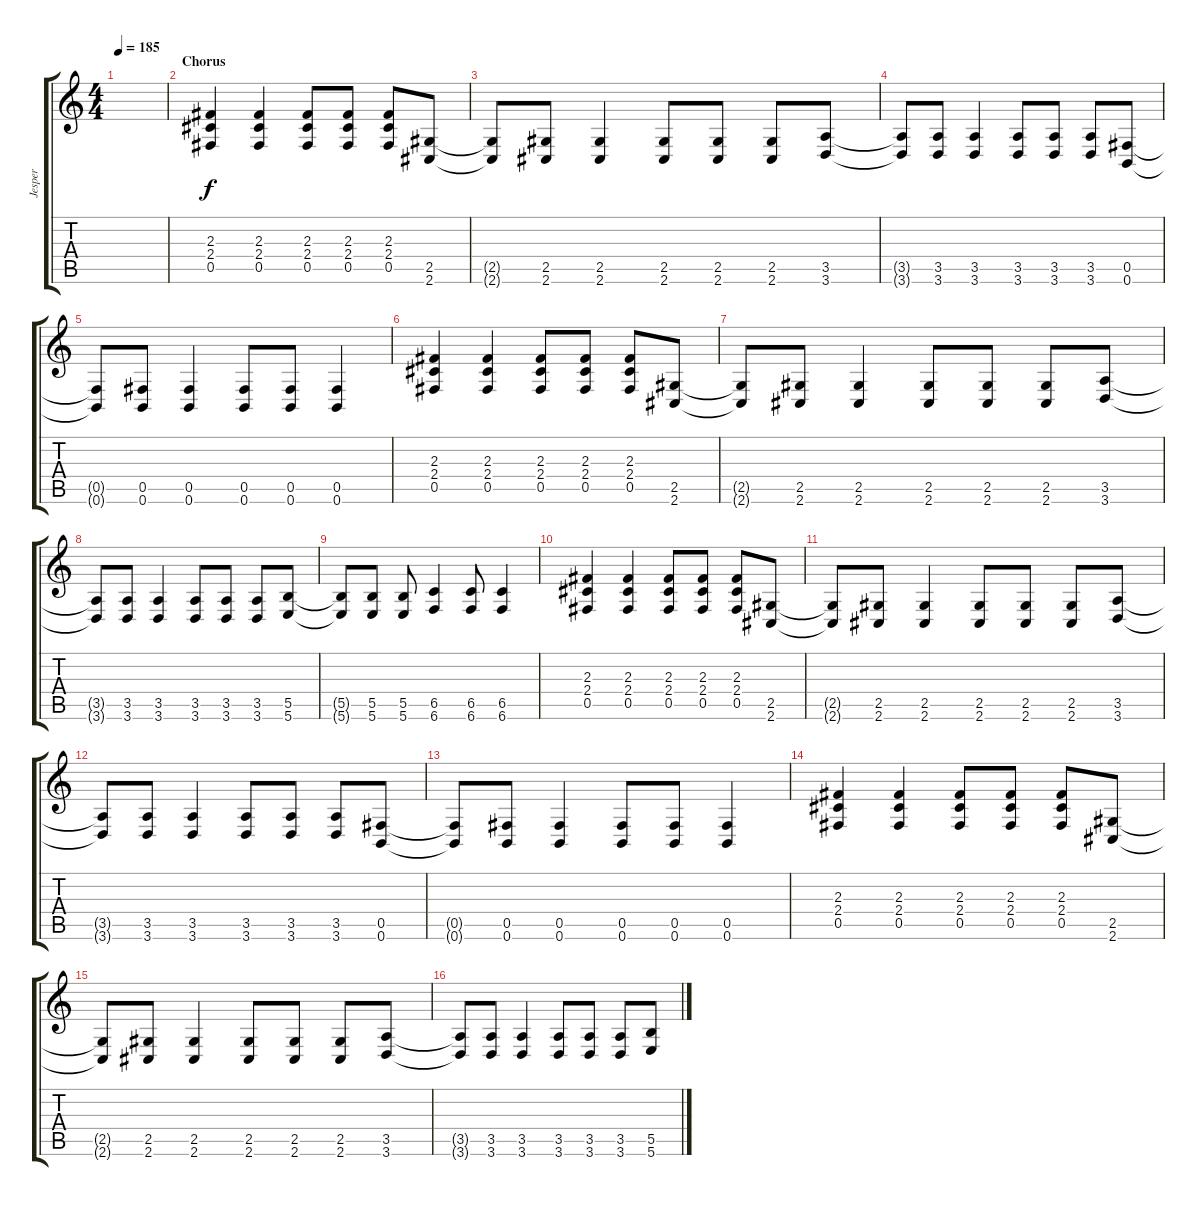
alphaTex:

\track ("Jesper" "Jesper") {instrument distortionguitar}
\staff {score tabs}
\tuning (Db4 Ab3 E3 B2 Gb2 B1) {hide}
\ts (4 4)
\tempo 185
\clef g2
\ks c
|
\section ("" "Chorus")
(2.3 2.4 0.5).4{dy f} (2.3 2.4 0.5).4 (2.3 2.4 0.5).8 (2.3 2.4 0.5).8 (2.3 2.4 0.5).8 (2.5 2.6).8 |
(2.5{t} 2.6{t}).8 (2.5 2.6).8 (2.5 2.6).4 (2.5 2.6).8 (2.5 2.6).8 (2.5 2.6).8 (3.5 3.6).8 |
(3.5{t} 3.6{t}).8 (3.5 3.6).8 (3.5 3.6).4 (3.5 3.6).8 (3.5 3.6).8 (3.5 3.6).8 (0.5 0.6).8 |
(0.5{t} 0.6{t}).8 (0.5 0.6).8 (0.5 0.6).4 (0.5 0.6).8 (0.5 0.6).8 (0.5 0.6).4 |
(2.3 2.4 0.5).4 (2.3 2.4 0.5).4 (2.3 2.4 0.5).8 (2.3 2.4 0.5).8 (2.3 2.4 0.5).8 (2.5 2.6).8 |
(2.5{t} 2.6{t}).8 (2.5 2.6).8 (2.5 2.6).4 (2.5 2.6).8 (2.5 2.6).8 (2.5 2.6).8 (3.5 3.6).8 |
(3.5{t} 3.6{t}).8 (3.5 3.6).8 (3.5 3.6).4 (3.5 3.6).8 (3.5 3.6).8 (3.5 3.6).8 (5.5 5.6).8 |
(5.5{t} 5.6{t}).8 (5.5 5.6).8 (5.5 5.6).8 (6.5 6.6).4 (6.5 6.6).8 (6.5 6.6).4 |
(2.3 2.4 0.5).4 (2.3 2.4 0.5).4 (2.3 2.4 0.5).8 (2.3 2.4 0.5).8 (2.3 2.4 0.5).8 (2.5 2.6).8 |
(2.5{t} 2.6{t}).8 (2.5 2.6).8 (2.5 2.6).4 (2.5 2.6).8 (2.5 2.6).8 (2.5 2.6).8 (3.5 3.6).8 |
(3.5{t} 3.6{t}).8 (3.5 3.6).8 (3.5 3.6).4 (3.5 3.6).8 (3.5 3.6).8 (3.5 3.6).8 (0.5 0.6).8 |
(0.5{t} 0.6{t}).8 (0.5 0.6).8 (0.5 0.6).4 (0.5 0.6).8 (0.5 0.6).8 (0.5 0.6).4 |
(2.3 2.4 0.5).4 (2.3 2.4 0.5).4 (2.3 2.4 0.5).8 (2.3 2.4 0.5).8 (2.3 2.4 0.5).8 (2.5 2.6).8 |
(2.5{t} 2.6{t}).8 (2.5 2.6).8 (2.5 2.6).4 (2.5 2.6).8 (2.5 2.6).8 (2.5 2.6).8 (3.5 3.6).8 |
(3.5{t} 3.6{t}).8 (3.5 3.6).8 (3.5 3.6).4 (3.5 3.6).8 (3.5 3.6).8 (3.5 3.6).8 (5.5 5.6).8
